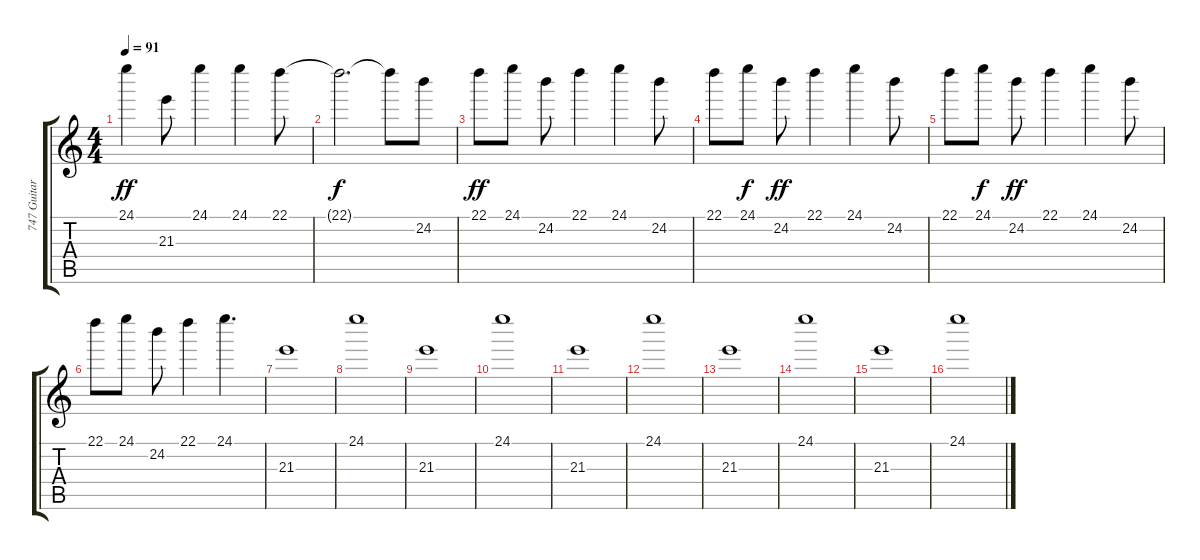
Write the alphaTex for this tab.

\track ("747 Guitar" "747 Guitar") {instrument distortionguitar}
\staff {score tabs}
\tuning (E4 B3 G3 D3 A2 E2) {hide}
\ts (4 4)
\tempo 91
\clef g2
\ks c
24.1.4{dy ff} 21.3.8 24.1.4 24.1.4 22.1.8 |
22.1{t}.2{d dy f} 22.1{t}.8 24.2.8 |
22.1.8{dy ff volume 10} 24.1.8 24.2.8 22.1.4 24.1.4 24.2.8 |
22.1.8 24.1.8{dy f} 24.2.8{dy ff} 22.1.4 24.1.4 24.2.8 |
22.1.8 24.1.8{dy f} 24.2.8{dy ff} 22.1.4 24.1.4 24.2.8 |
22.1.8 24.1.8 24.2.8 22.1.4 24.1.4{d} |
21.3.1 |
24.1.1 |
21.3.1 |
24.1.1 |
21.3.1 |
24.1.1 |
21.3.1 |
24.1.1 |
21.3.1 |
24.1.1{volume 4}
